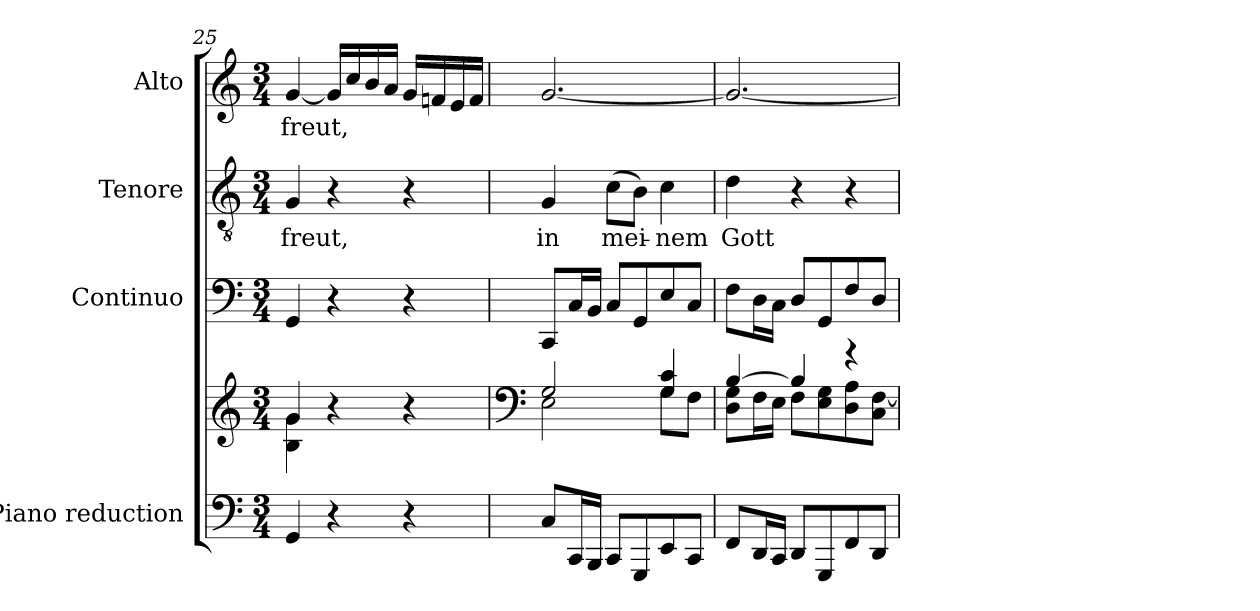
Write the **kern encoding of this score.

**kern	**kern	**kern	**kern	**text	**kern	**text
*part4	*part4	*part3	*part2	*part2	*part1	*part1
*staff5	*staff4	*staff3	*staff2	*staff2	*staff1	*staff1
*I"Piano reduction	*	*I"Continuo	*I"Tenore	*	*I"Alto	*
*I'Pno	*	*	*	*	*	*
*clefF4	*clefG2	*clefF4	*clefGv2	*	*clefG2	*
*k[]	*k[]	*k[]	*k[]	*	*k[]	*
*M3/4	*M3/4	*M3/4	*M3/4	*	*M3/4	*
=25	=25	=25	=25	=25	=25	=25
*	*^	*	*	*	*	*
!	!	!	!	!	!LO:LY:b	!	!LO:LY:b
4GG/	4g/	4B\ 4g\	4GG/	4G/	-freut,	[4g/	-freut,
4r	4r	4ryy	4r	4r	.	16g/LL]	.
.	.	.	.	.	.	16cc/	.
.	.	.	.	.	.	16b/	.
.	.	.	.	.	.	16a/JJ	.
4r	4r	4ryy	4r	4r	.	16g/LL	.
.	.	.	.	.	.	16fn/	.
.	.	.	.	.	.	16e/	.
.	.	.	.	.	.	16f/JJ	.
=26	=26	=26	=26	=26	=26	=26	=26
*	*clefF4	*	*	*	*	*	*
!	!	!	!	!	!LO:LY:b	!	!
8C/L	2G/	2E\	8CC/L	4G/	in	[2.g/	.
16CC/L	.	.	16C/L	.	.	.	.
16BBB/JJ	.	.	16BB/JJ	.	.	.	.
!	!	!	!	!	!LO:LY:b	!	!
8CC/L	.	.	8C/L	(8c\L	mei-	.	.
8GGG/	.	.	8GG/	8B\J)	.	.	.
!	!	!	!	!	!LO:LY:b	!	!
8EE/	4G/ 4c/	8G\L	8E/	4c\	-nem	.	.
8CC/J	.	8F\J	8C/J	.	.	.	.
!!LO:LB:g=z
=27	=27	=27	=27	=27	=27	=27	=27
!	!	!	!	!	!LO:LY:b	!	!
8FF/L	[4B/	8D\ 8G\L	8F\L	4d\	Gott	2.g/_	.
16DD/L	.	16F\L	16D\L	.	.	.	.
16CC/JJ	.	16E\JJ	16C\JJ	.	.	.	.
8DD/L	4B/]	8F\L	8D/L	4r	.	.	.
8GGG/	.	8E\ 8G\	8GG/	.	.	.	.
8FF/	4r	8D\ 8A\	8F/	4r	.	.	.
8DD/J	.	8C\ [8F\J	8D/J	.	.	.	.
*	*v	*v	*	*	*	*	*
=	=	=	=	=	=	=
*-	*-	*-	*-	*-	*-	*-
